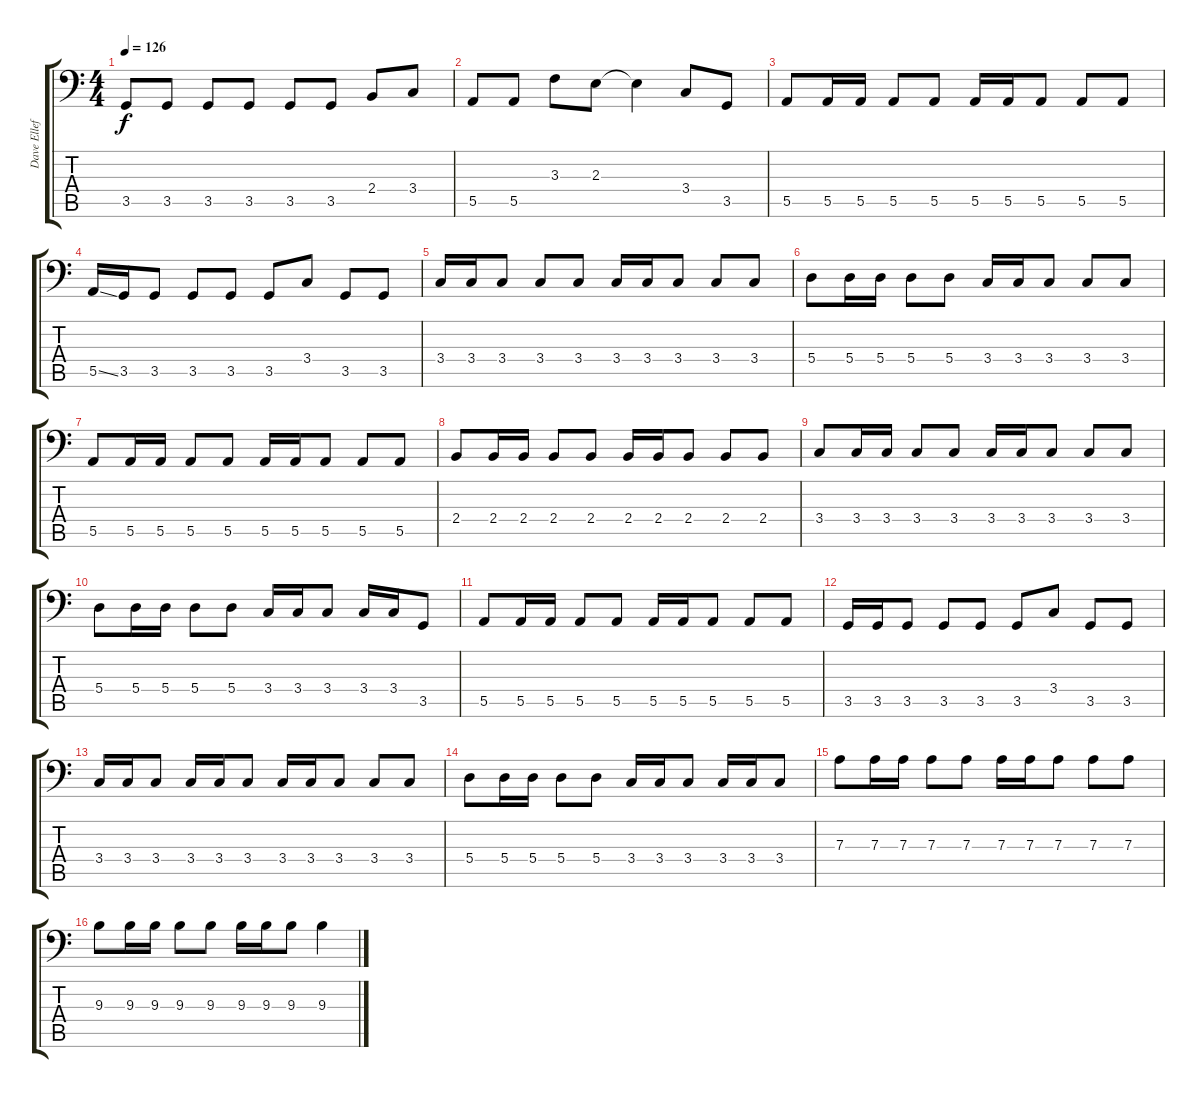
\track ("Dave Ellefson (Guitar)" "Dave Ellef") {instrument electricguitarclean}
\staff {score tabs}
\tuning (B2 G2 D2 A1 E1 B0) {hide}
\ts (4 4)
\tempo 126
\clef f4
\ks c
3.5.8{dy f} 3.5.8 3.5.8 3.5.8 3.5.8 3.5.8 2.4.8 3.4.8 |
5.5.8 5.5.8 3.3.8 2.3.8 2.3{t}.4 3.4.8 3.5.8 |
5.5.8 5.5.16 5.5.16 5.5.8 5.5.8 5.5.16 5.5.16 5.5.8 5.5.8 5.5.8 |
5.5{ss}.16 3.5.16 3.5.8 3.5.8 3.5.8 3.5.8 3.4.8 3.5.8 3.5.8 |
3.4.16 3.4.16 3.4.8 3.4.8 3.4.8 3.4.16 3.4.16 3.4.8 3.4.8 3.4.8 |
5.4.8 5.4.16 5.4.16 5.4.8 5.4.8 3.4.16 3.4.16 3.4.8 3.4.8 3.4.8 |
5.5.8 5.5.16 5.5.16 5.5.8 5.5.8 5.5.16 5.5.16 5.5.8 5.5.8 5.5.8 |
2.4.8 2.4.16 2.4.16 2.4.8 2.4.8 2.4.16 2.4.16 2.4.8 2.4.8 2.4.8 |
3.4.8 3.4.16 3.4.16 3.4.8 3.4.8 3.4.16 3.4.16 3.4.8 3.4.8 3.4.8 |
5.4.8 5.4.16 5.4.16 5.4.8 5.4.8 3.4.16 3.4.16 3.4.8 3.4.16 3.4.16 3.5.8 |
5.5.8 5.5.16 5.5.16 5.5.8 5.5.8 5.5.16 5.5.16 5.5.8 5.5.8 5.5.8 |
3.5.16 3.5.16 3.5.8 3.5.8 3.5.8 3.5.8 3.4.8 3.5.8 3.5.8 |
3.4.16 3.4.16 3.4.8 3.4.16 3.4.16 3.4.8 3.4.16 3.4.16 3.4.8 3.4.8 3.4.8 |
5.4.8 5.4.16 5.4.16 5.4.8 5.4.8 3.4.16 3.4.16 3.4.8 3.4.16 3.4.16 3.4.8 |
7.3.8 7.3.16 7.3.16 7.3.8 7.3.8 7.3.16 7.3.16 7.3.8 7.3.8 7.3.8 |
9.3.8 9.3.16 9.3.16 9.3.8 9.3.8 9.3.16 9.3.16 9.3.8 9.3.4
